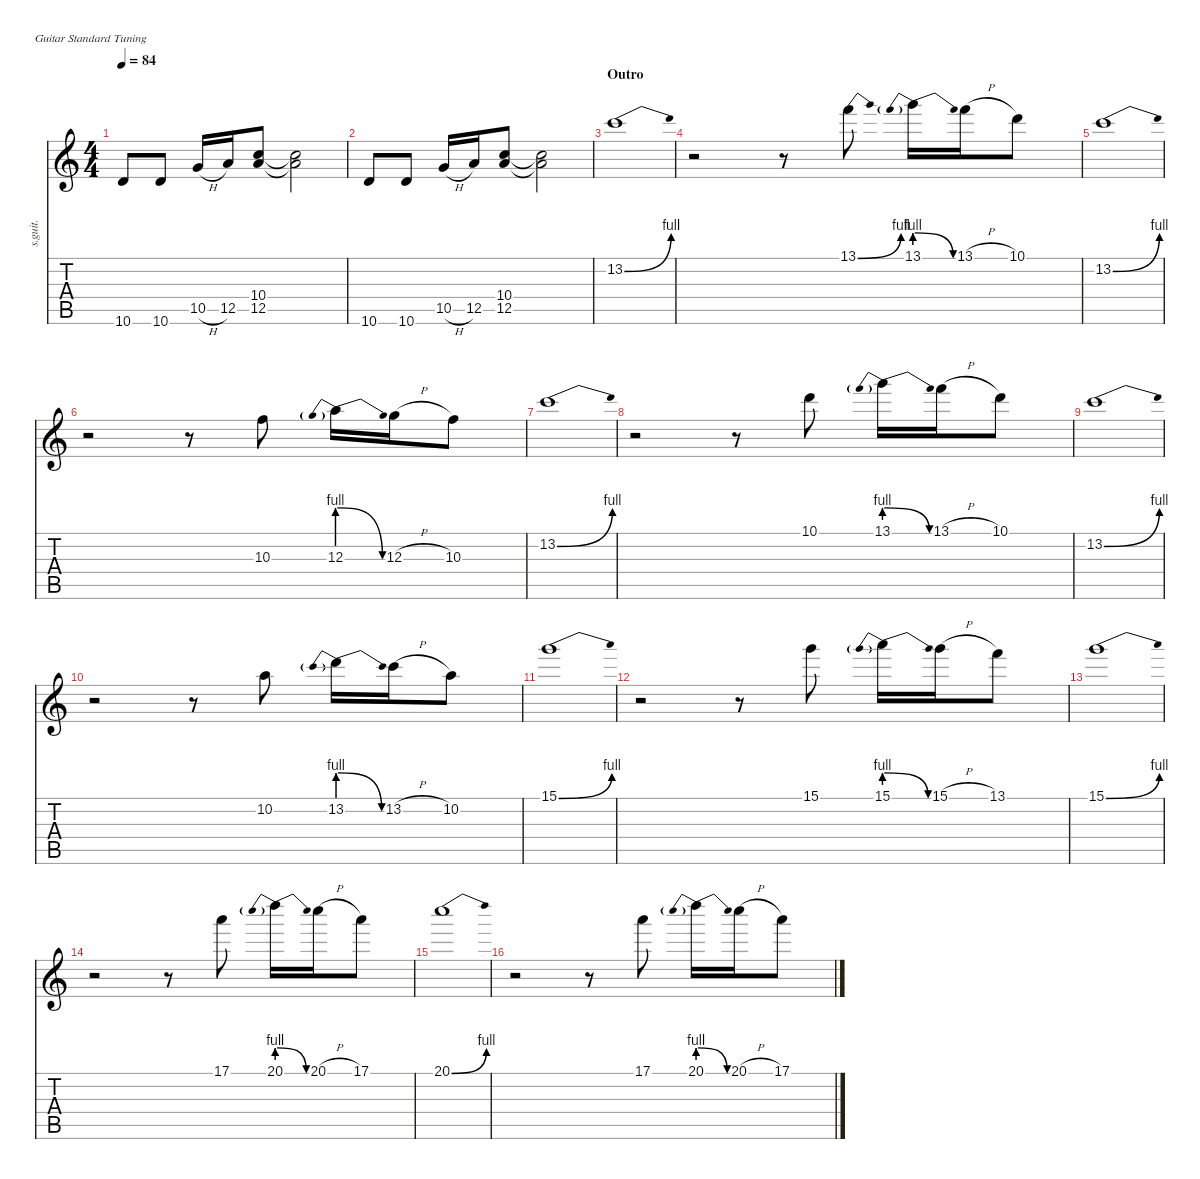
\defaultSystemsLayout 4
\hideDynamics
\bracketExtendMode nobrackets
\track ("George Harrison - Backing Guitar" "s.guit.") {instrument overdrivenguitar}
\staff {score tabs}
\tuning (E4 B3 G3 D3 A2 E2)
\ts (4 4)
\tempo 84
\clef g2
\ks c
10.6.8{lyrics (0 "") lyrics (1 "") lyrics (2 "") lyrics (3 "") lyrics (4 "") dy mp} 10.6.8{lyrics (0 "") lyrics (1 "") lyrics (2 "") lyrics (3 "") lyrics (4 "")} 10.5{h}.16{lyrics (0 "") lyrics (1 "") lyrics (2 "") lyrics (3 "") lyrics (4 "")} 12.5.16{lyrics (0 "") lyrics (1 "") lyrics (2 "") lyrics (3 "") lyrics (4 "")} (10.4 12.5).8{lyrics (0 "") lyrics (1 "") lyrics (2 "") lyrics (3 "") lyrics (4 "")} (10.4{t} 12.5{t}).2{lyrics (0 "") lyrics (1 "") lyrics (2 "") lyrics (3 "") lyrics (4 "")} |
10.6.8{lyrics (0 "") lyrics (1 "") lyrics (2 "") lyrics (3 "") lyrics (4 "")} 10.6.8{lyrics (0 "") lyrics (1 "") lyrics (2 "") lyrics (3 "") lyrics (4 "")} 10.5{h}.16{lyrics (0 "") lyrics (1 "") lyrics (2 "") lyrics (3 "") lyrics (4 "")} 12.5.16{lyrics (0 "") lyrics (1 "") lyrics (2 "") lyrics (3 "") lyrics (4 "")} (10.4 12.5).8{lyrics (0 "") lyrics (1 "") lyrics (2 "") lyrics (3 "") lyrics (4 "")} (10.4{t} 12.5{t}).2{lyrics (0 "") lyrics (1 "") lyrics (2 "") lyrics (3 "") lyrics (4 "")} |
\section ("" "Outro")
13.2{be (bend 0 0 15 4)}.1{lyrics (0 "") lyrics (1 "") lyrics (2 "") lyrics (3 "") lyrics (4 "")} |
r.2 r.8 13.1{be (bend 0 0 15 4)}.8{lyrics (0 "") lyrics (1 "") lyrics (2 "") lyrics (3 "") lyrics (4 "")} 13.1{be (prebendrelease 0 4 30 0)}.16{lyrics (0 "") lyrics (1 "") lyrics (2 "") lyrics (3 "") lyrics (4 "")} 13.1{h}.16{lyrics (0 "") lyrics (1 "") lyrics (2 "") lyrics (3 "") lyrics (4 "")} 10.1.8{lyrics (0 "") lyrics (1 "") lyrics (2 "") lyrics (3 "") lyrics (4 "")} |
13.2{be (bend 0 0 15 4)}.1{lyrics (0 "") lyrics (1 "") lyrics (2 "") lyrics (3 "") lyrics (4 "")} |
r.2 r.8 10.3.8{lyrics (0 "") lyrics (1 "") lyrics (2 "") lyrics (3 "") lyrics (4 "")} 12.3{be (prebendrelease 0 4 30 0)}.16{lyrics (0 "") lyrics (1 "") lyrics (2 "") lyrics (3 "") lyrics (4 "")} 12.3{h}.16{lyrics (0 "") lyrics (1 "") lyrics (2 "") lyrics (3 "") lyrics (4 "")} 10.3.8{lyrics (0 "") lyrics (1 "") lyrics (2 "") lyrics (3 "") lyrics (4 "")} |
13.2{be (bend 0 0 15 4)}.1{lyrics (0 "") lyrics (1 "") lyrics (2 "") lyrics (3 "") lyrics (4 "")} |
r.2 r.8 10.1.8{lyrics (0 "") lyrics (1 "") lyrics (2 "") lyrics (3 "") lyrics (4 "")} 13.1{be (prebendrelease 0 4 30 0)}.16{lyrics (0 "") lyrics (1 "") lyrics (2 "") lyrics (3 "") lyrics (4 "")} 13.1{h}.16{lyrics (0 "") lyrics (1 "") lyrics (2 "") lyrics (3 "") lyrics (4 "")} 10.1.8{lyrics (0 "") lyrics (1 "") lyrics (2 "") lyrics (3 "") lyrics (4 "")} |
13.2{be (bend 0 0 15 4)}.1{lyrics (0 "") lyrics (1 "") lyrics (2 "") lyrics (3 "") lyrics (4 "")} |
r.2 r.8 10.2.8{lyrics (0 "") lyrics (1 "") lyrics (2 "") lyrics (3 "") lyrics (4 "")} 13.2{be (prebendrelease 0 4 30 0)}.16{lyrics (0 "") lyrics (1 "") lyrics (2 "") lyrics (3 "") lyrics (4 "")} 13.2{h}.16{lyrics (0 "") lyrics (1 "") lyrics (2 "") lyrics (3 "") lyrics (4 "")} 10.2.8{lyrics (0 "") lyrics (1 "") lyrics (2 "") lyrics (3 "") lyrics (4 "")} |
15.1{be (bend 0 0 15 4)}.1{lyrics (0 "") lyrics (1 "") lyrics (2 "") lyrics (3 "") lyrics (4 "")} |
r.2 r.8 15.1.8{lyrics (0 "") lyrics (1 "") lyrics (2 "") lyrics (3 "") lyrics (4 "")} 15.1{be (prebendrelease 0 4 30 0)}.16{lyrics (0 "") lyrics (1 "") lyrics (2 "") lyrics (3 "") lyrics (4 "")} 15.1{h}.16{lyrics (0 "") lyrics (1 "") lyrics (2 "") lyrics (3 "") lyrics (4 "")} 13.1.8{lyrics (0 "") lyrics (1 "") lyrics (2 "") lyrics (3 "") lyrics (4 "")} |
15.1{be (bend 0 0 15 4)}.1{lyrics (0 "") lyrics (1 "") lyrics (2 "") lyrics (3 "") lyrics (4 "")} |
r.2 r.8 17.1.8{lyrics (0 "") lyrics (1 "") lyrics (2 "") lyrics (3 "") lyrics (4 "")} 20.1{be (prebendrelease 0 4 30 0)}.16{lyrics (0 "") lyrics (1 "") lyrics (2 "") lyrics (3 "") lyrics (4 "")} 20.1{h}.16{lyrics (0 "") lyrics (1 "") lyrics (2 "") lyrics (3 "") lyrics (4 "")} 17.1.8{lyrics (0 "") lyrics (1 "") lyrics (2 "") lyrics (3 "") lyrics (4 "")} |
20.1{be (bend 0 0 15 4)}.1{lyrics (0 "") lyrics (1 "") lyrics (2 "") lyrics (3 "") lyrics (4 "")} |
r.2 r.8 17.1.8{lyrics (0 "") lyrics (1 "") lyrics (2 "") lyrics (3 "") lyrics (4 "")} 20.1{be (prebendrelease 0 4 30 0)}.16{lyrics (0 "") lyrics (1 "") lyrics (2 "") lyrics (3 "") lyrics (4 "")} 20.1{h}.16{lyrics (0 "") lyrics (1 "") lyrics (2 "") lyrics (3 "") lyrics (4 "")} 17.1.8{lyrics (0 "") lyrics (1 "") lyrics (2 "") lyrics (3 "") lyrics (4 "")}
